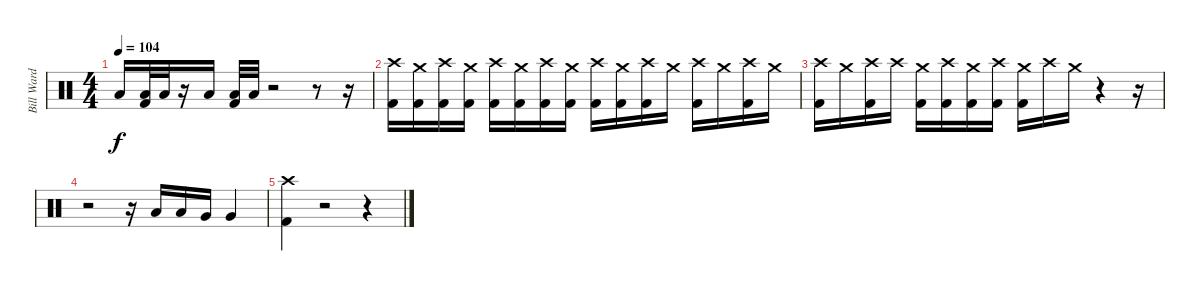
\track ("Bill Ward" "Bill Ward") {instrument percussion bank 10}
\staff {score}
\articulation defaults
\ts (4 4)
\tempo 104
\clef neutral
\ks c "Low Floor Tom (hit)".16{dy f}
("Low Floor Tom (hit)" "Kick (hit) 2").32 "Low Floor Tom (hit)".32 r.16 "Low Floor Tom (hit)".16 ("Low Floor Tom (hit)" "Kick (hit) 2").32 "Low Floor Tom (hit)".32 r.2 r.8 r.16 |
("Crash high (hit)" "Kick (hit) 2").16 ("Crash medium (hit)" "Kick (hit) 2").16 ("Crash high (hit)" "Kick (hit) 2").16 ("Crash medium (hit)" "Kick (hit) 2").16 ("Crash high (hit)" "Kick (hit) 2").16 ("Crash medium (hit)" "Kick (hit) 2").16 ("Crash high (hit)" "Kick (hit) 2").16 ("Crash medium (hit)" "Kick (hit) 2").16 ("Crash high (hit)" "Kick (hit) 2").16 ("Crash medium (hit)" "Kick (hit) 2").16 ("Crash high (hit)" "Kick (hit) 2").16 "Crash medium (hit)".16 ("Crash high (hit)" "Kick (hit) 2").16 "Crash medium (hit)".16 ("Crash high (hit)" "Kick (hit) 2").16 "Crash medium (hit)".16 |
("Crash high (hit)" "Kick (hit) 2").16 "Crash medium (hit)".16 ("Crash high (hit)" "Kick (hit) 2").16 "Crash high (hit)".16 ("Crash medium (hit)" "Kick (hit) 2").16 ("Crash high (hit)" "Kick (hit) 2").16 ("Crash medium (hit)" "Kick (hit) 2").16 ("Crash high (hit)" "Kick (hit) 2").16 ("Crash medium (hit)" "Kick (hit) 2").16 "Crash high (hit)".16 "Crash medium (hit)".16 r.4 r.16 |
r.2 r.16 "Low Tom (hit)".16 "Low Tom (hit)".16 "Very Low Tom (hit)".16 "Very Low Tom (hit)".4 |
("Crash high (hit)" "Kick (hit) 2").4 r.2 r.4
